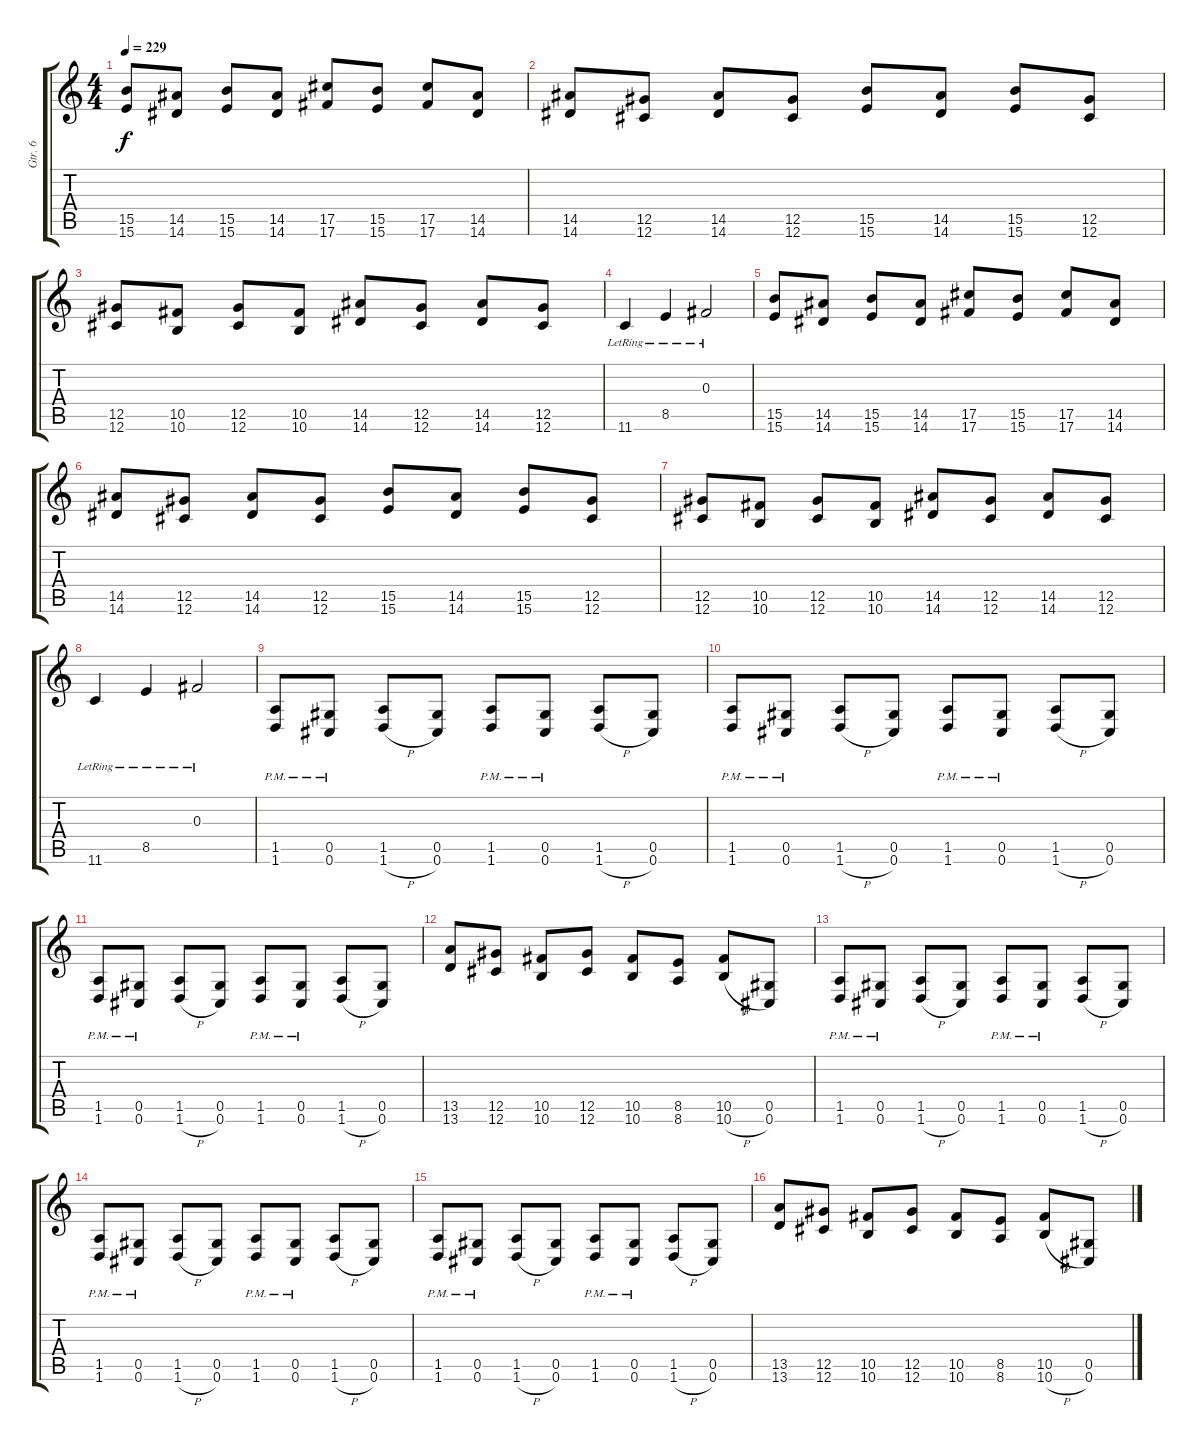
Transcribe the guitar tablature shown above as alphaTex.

\track ("Gtr. 6" "Gtr. 6") {instrument acousticguitarsteel}
\staff {score tabs}
\tuning (Eb4 Bb3 Gb3 Db3 Ab2 Db2) {hide}
\ts (4 4)
\tempo 229
\clef g2
\ks c
(15.5 15.6).8{dy f} (14.5 14.6).8 (15.5 15.6).8 (14.5 14.6).8 (17.5 17.6).8 (15.5 15.6).8 (17.5 17.6).8 (14.5 14.6).8 |
(14.5 14.6).8 (12.5 12.6).8 (14.5 14.6).8 (12.5 12.6).8 (15.5 15.6).8 (14.5 14.6).8 (15.5 15.6).8 (12.5 12.6).8 |
(12.5 12.6).8 (10.5 10.6).8 (12.5 12.6).8 (10.5 10.6).8 (14.5 14.6).8 (12.5 12.6).8 (14.5 14.6).8 (12.5 12.6).8 |
11.6{lr}.4 8.5{lr}.4 0.3{lr}.2 |
(15.5 15.6).8 (14.5 14.6).8 (15.5 15.6).8 (14.5 14.6).8 (17.5 17.6).8 (15.5 15.6).8 (17.5 17.6).8 (14.5 14.6).8 |
(14.5 14.6).8 (12.5 12.6).8 (14.5 14.6).8 (12.5 12.6).8 (15.5 15.6).8 (14.5 14.6).8 (15.5 15.6).8 (12.5 12.6).8 |
(12.5 12.6).8 (10.5 10.6).8 (12.5 12.6).8 (10.5 10.6).8 (14.5 14.6).8 (12.5 12.6).8 (14.5 14.6).8 (12.5 12.6).8 |
11.6{lr}.4 8.5{lr}.4 0.3{lr}.2 |
(1.5{pm} 1.6{pm}).8 (0.5{pm} 0.6{pm}).8 (1.5 1.6{h}).8 (0.5 0.6).8 (1.5{pm} 1.6{pm}).8 (0.5{pm} 0.6{pm}).8 (1.5 1.6{h}).8 (0.5 0.6).8 |
(1.5{pm} 1.6{pm}).8 (0.5{pm} 0.6{pm}).8 (1.5 1.6{h}).8 (0.5 0.6).8 (1.5{pm} 1.6{pm}).8 (0.5{pm} 0.6{pm}).8 (1.5 1.6{h}).8 (0.5 0.6).8 |
(1.5{pm} 1.6{pm}).8 (0.5{pm} 0.6{pm}).8 (1.5 1.6{h}).8 (0.5 0.6).8 (1.5{pm} 1.6{pm}).8 (0.5{pm} 0.6{pm}).8 (1.5 1.6{h}).8 (0.5 0.6).8 |
(13.5 13.6).8 (12.5 12.6).8 (10.5 10.6).8 (12.5 12.6).8 (10.5 10.6).8 (8.5 8.6).8 (10.5 10.6{h}).8 (0.5 0.6).8 |
(1.5{pm} 1.6{pm}).8 (0.5{pm} 0.6{pm}).8 (1.5 1.6{h}).8 (0.5 0.6).8 (1.5{pm} 1.6{pm}).8 (0.5{pm} 0.6{pm}).8 (1.5 1.6{h}).8 (0.5 0.6).8 |
(1.5{pm} 1.6{pm}).8 (0.5{pm} 0.6{pm}).8 (1.5 1.6{h}).8 (0.5 0.6).8 (1.5{pm} 1.6{pm}).8 (0.5{pm} 0.6{pm}).8 (1.5 1.6{h}).8 (0.5 0.6).8 |
(1.5{pm} 1.6{pm}).8 (0.5{pm} 0.6{pm}).8 (1.5 1.6{h}).8 (0.5 0.6).8 (1.5{pm} 1.6{pm}).8 (0.5{pm} 0.6{pm}).8 (1.5 1.6{h}).8 (0.5 0.6).8 |
(13.5 13.6).8 (12.5 12.6).8 (10.5 10.6).8 (12.5 12.6).8 (10.5 10.6).8 (8.5 8.6).8 (10.5 10.6{h}).8 (0.5 0.6).8
